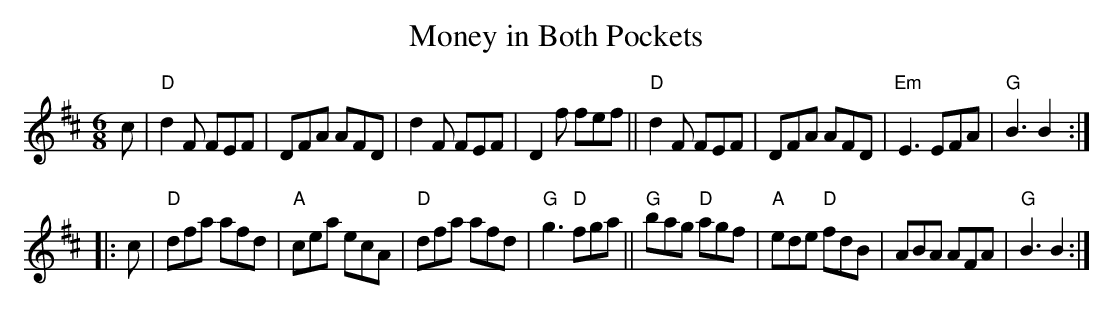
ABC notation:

X:1
T: Money in Both Pockets
M: 6/8
L: 1/8
K: D
c |\
"D"d2F FEF | DFA AFD | d2F FEF | D2f fef ||\
"D"d2F FEF | DFA AFD | "Em"E3 EFA | "G"B3 B2 :|
|: c |\
"D"dfa afd | "A"cea ecA | "D"dfa afd | "G"g3 "D"fga ||\
"G"bag "D"agf | "A"ede "D"fdB | ABA AFA | "G"B3 B2 :|
